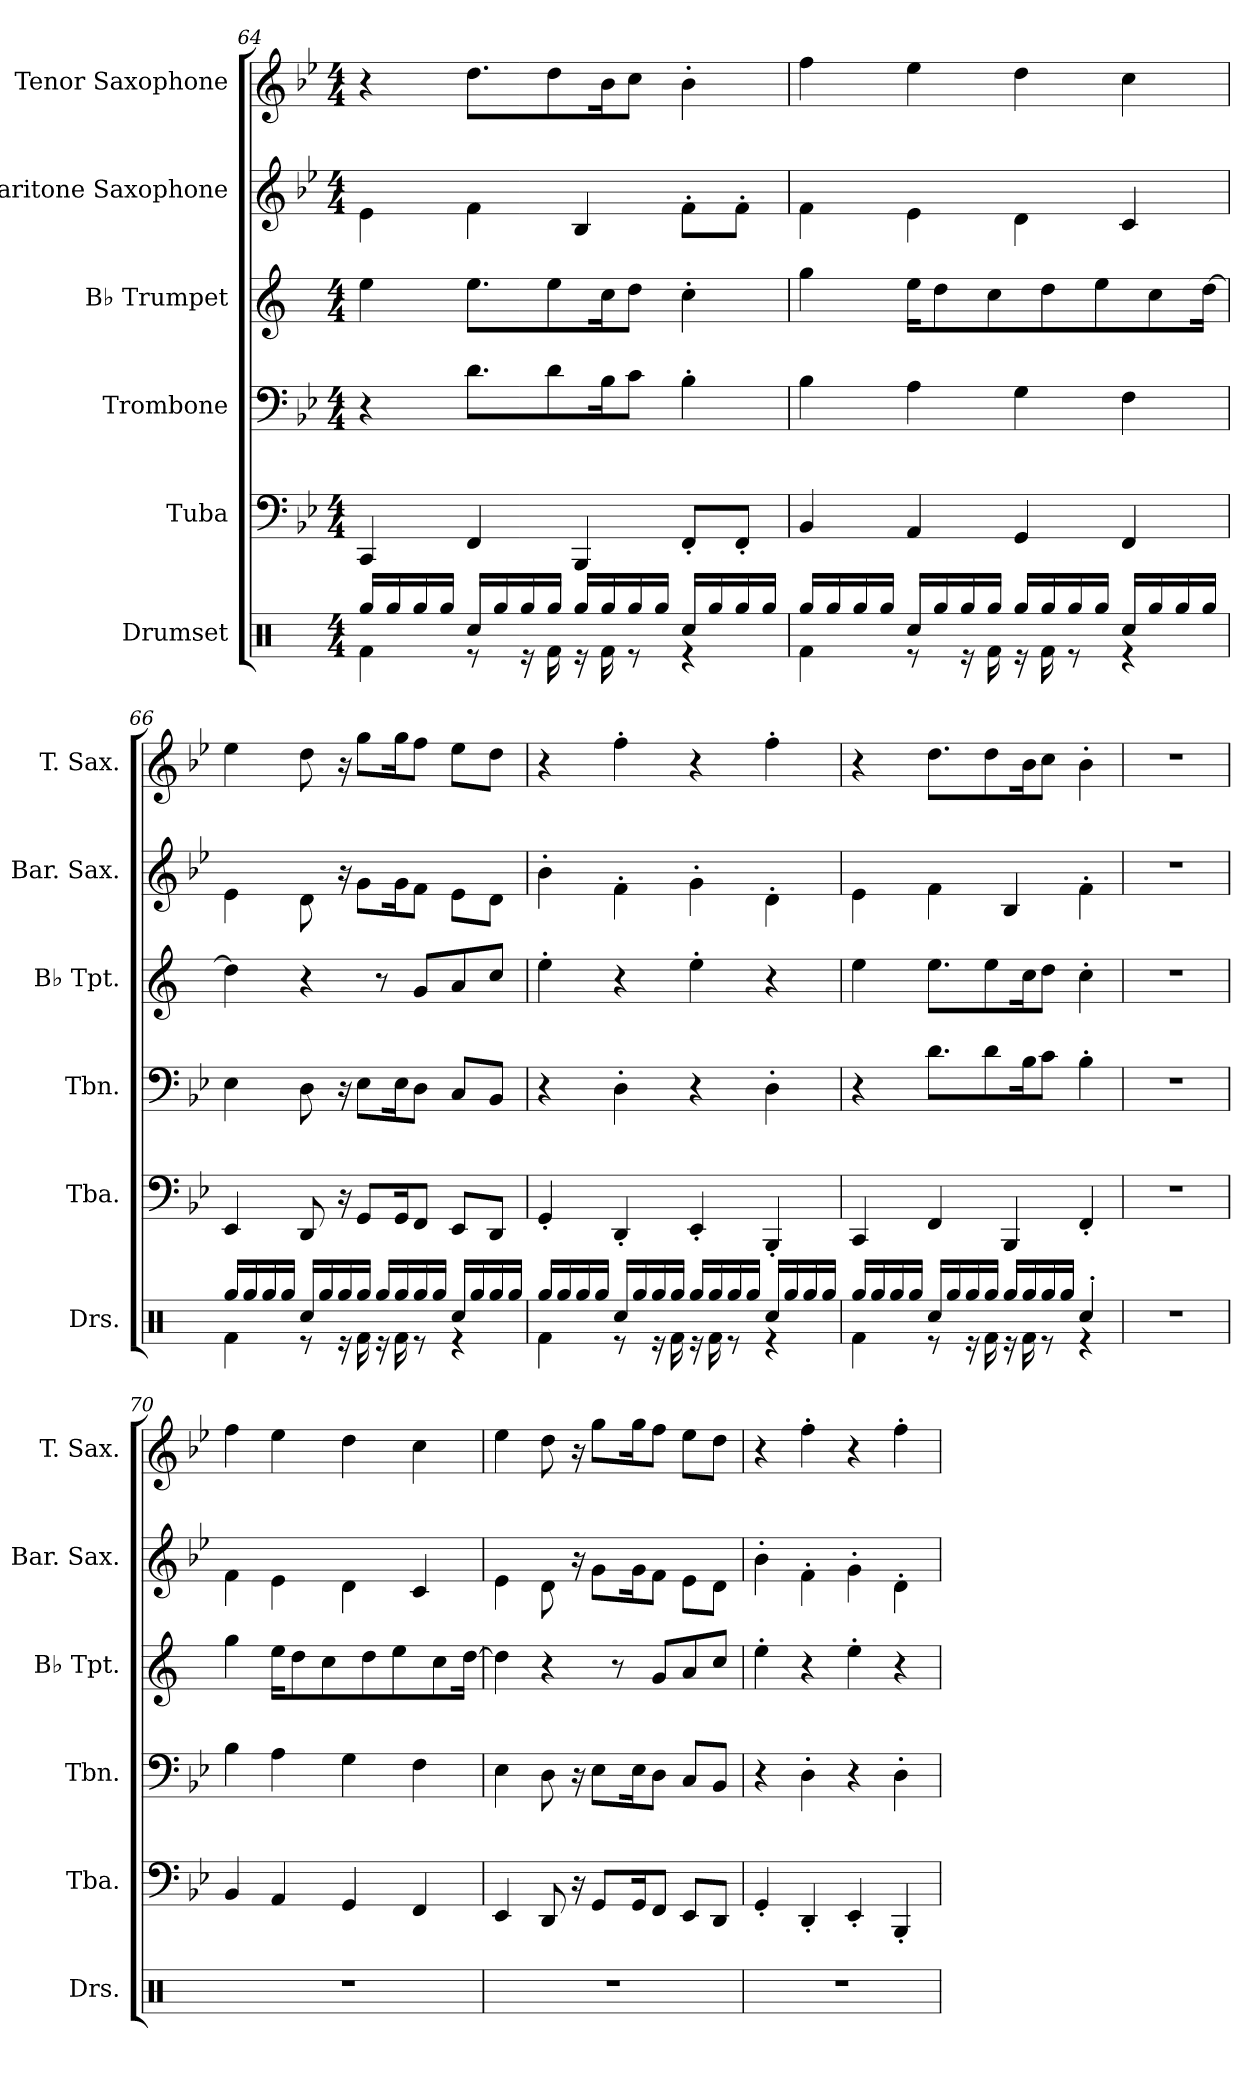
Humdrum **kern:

**kern	**kern	**kern	**kern	**kern	**kern
*part6	*part5	*part4	*part3	*part2	*part1
*staff6	*staff5	*staff4	*staff3	*staff2	*staff1
*I"Drumset	*I"Tuba	*I"Trombone	*I"B♭ Trumpet	*I"Baritone Saxophone	*I"Tenor Saxophone
*I'Drs.	*I'Tba.	*I'Tbn.	*I'B♭ Tpt.	*I'Bar. Sax.	*I'T. Sax.
*clefX	*clefF4	*clefF4	*clefG2	*clefG2	*clefG2
*	*	*	*ITrd1c2	*ITrd12c21	*ITrd8c14
*k[]	*k[b-e-]	*k[b-e-]	*k[b-e-]	*k[b-e-]	*k[b-e-]
*M4/4	*M4/4	*M4/4	*M4/4	*M4/4	*M4/4
=64	=64	=64	=64	=64	=64
*^	*	*	*	*	*
16Rgg/LL	4Rf\	4CC/	4r	4dd\	4E-\	4r
16Rgg/	.	.	.	.	.	.
16Rgg/	.	.	.	.	.	.
16Rgg/JJ	.	.	.	.	.	.
16Rcc/LL	8r	4FF/	8.d\L	8.dd\L	4F\	8.d\L
16Rgg/	.	.	.	.	.	.
16Rgg/	16r	.	.	.	.	.
16Rgg/JJ	16Rf\	.	8d\	8dd\	.	8d\
16Rgg/LL	16r	4BBB-/	.	.	4BB-/	.
16Rgg/	16Rf\	.	16B-\K	16b-\K	.	16B-\K
16Rgg/	8r	.	8c\J	8cc\J	.	8c\J
16Rgg/JJ	.	.	.	.	.	.
16Rcc/LL	4r	8FF'/L	4B-'\	4b-'\	8F'\L	4B-'\
16Rgg/	.	.	.	.	.	.
16Rgg/	.	8FF'/J	.	.	8F'\J	.
16Rgg/JJ	.	.	.	.	.	.
!!LO:LB:g=z
=65	=65	=65	=65	=65	=65	=65
16Rgg/LL	4Rf\	4BB-/	4B-\	4ff\	4F\	4f\
16Rgg/	.	.	.	.	.	.
16Rgg/	.	.	.	.	.	.
16Rgg/JJ	.	.	.	.	.	.
16Rcc/LL	8r	4AA/	4A\	16dd\KL	4E-\	4e-\
16Rgg/	.	.	.	8cc\	.	.
16Rgg/	16r	.	.	.	.	.
16Rgg/JJ	16Rf\	.	.	8b-\	.	.
16Rgg/LL	16r	4GG/	4G\	.	4D\	4d\
16Rgg/	16Rf\	.	.	8cc\	.	.
16Rgg/	8r	.	.	.	.	.
16Rgg/JJ	.	.	.	8dd\	.	.
16Rcc/LL	4r	4FF/	4F\	.	4C/	4c\
16Rgg/	.	.	.	8b-\	.	.
16Rgg/	.	.	.	.	.	.
16Rgg/JJ	.	.	.	[16cc\Jk	.	.
=66	=66	=66	=66	=66	=66	=66
16Rgg/LL	4Rf\	4EE-/	4E-\	4cc\]	4E-\	4e-\
16Rgg/	.	.	.	.	.	.
16Rgg/	.	.	.	.	.	.
16Rgg/JJ	.	.	.	.	.	.
16Rcc/LL	8r	8DD/	8D\	4r	8D\	8d\
16Rgg/	.	.	.	.	.	.
16Rgg/	16r	16r	16r	.	16r	16r
16Rgg/JJ	16Rf\	8GG/L	8E-\L	.	8G\L	8g\L
16Rgg/LL	16r	.	.	8r	.	.
16Rgg/	16Rf\	16GG/K	16E-\K	.	16G\K	16g\K
16Rgg/	8r	8FF/J	8D\J	8f/L	8F\J	8f\J
16Rgg/JJ	.	.	.	.	.	.
16Rcc/LL	4r	8EE-/L	8C/L	8g/	8E-\L	8e-\L
16Rgg/	.	.	.	.	.	.
16Rgg/	.	8DD/J	8BB-/J	8b-/J	8D\J	8d\J
16Rgg/JJ	.	.	.	.	.	.
!!LO:PB:g=z
=67	=67	=67	=67	=67	=67	=67
16Rgg/LL	4Rf\	4GG'/	4r	4dd'\	4B-'\	4r
16Rgg/	.	.	.	.	.	.
16Rgg/	.	.	.	.	.	.
16Rgg/JJ	.	.	.	.	.	.
16Rcc/LL	8r	4DD'/	4D'\	4r	4F'\	4f'\
16Rgg/	.	.	.	.	.	.
16Rgg/	16r	.	.	.	.	.
16Rgg/JJ	16Rf\	.	.	.	.	.
16Rgg/LL	16r	4EE-'/	4r	4dd'\	4G'\	4r
16Rgg/	16Rf\	.	.	.	.	.
16Rgg/	8r	.	.	.	.	.
16Rgg/JJ	.	.	.	.	.	.
16Rcc/LL	4r	4BBB-'/	4D'\	4r	4D'\	4f'\
16Rgg/	.	.	.	.	.	.
16Rgg/	.	.	.	.	.	.
16Rgg/JJ	.	.	.	.	.	.
=68	=68	=68	=68	=68	=68	=68
16Rgg/LL	4Rf\	4CC/	4r	4dd\	4E-\	4r
16Rgg/	.	.	.	.	.	.
16Rgg/	.	.	.	.	.	.
16Rgg/JJ	.	.	.	.	.	.
16Rcc/LL	8r	4FF/	8.d\L	8.dd\L	4F\	8.d\L
16Rgg/	.	.	.	.	.	.
16Rgg/	16r	.	.	.	.	.
16Rgg/JJ	16Rf\	.	8d\	8dd\	.	8d\
16Rgg/LL	16r	4BBB-/	.	.	4BB-/	.
16Rgg/	16Rf\	.	16B-\K	16b-\K	.	16B-\K
16Rgg/	8r	.	8c\J	8cc\J	.	8c\J
16Rgg/JJ	.	.	.	.	.	.
4Rcc'/	4r	4FF'/	4B-'\	4b-'\	4F'\	4B-'\
*v	*v	*	*	*	*	*
=69	=69	=69	=69	=69	=69
1r	1r	1r	1r	1r	1r
=70	=70	=70	=70	=70	=70
1r	4BB-/	4B-\	4ff\	4F\	4f\
.	4AA/	4A\	16dd\KL	4E-\	4e-\
.	.	.	8cc\	.	.
.	.	.	8b-\	.	.
.	4GG/	4G\	.	4D\	4d\
.	.	.	8cc\	.	.
.	.	.	8dd\	.	.
.	4FF/	4F\	.	4C/	4c\
.	.	.	8b-\	.	.
.	.	.	[16cc\Jk	.	.
!!LO:LB:g=z
=71	=71	=71	=71	=71	=71
1r	4EE-/	4E-\	4cc\]	4E-\	4e-\
.	8DD/	8D\	4r	8D\	8d\
.	16r	16r	.	16r	16r
.	8GG/L	8E-\L	.	8G\L	8g\L
.	.	.	8r	.	.
.	16GG/K	16E-\K	.	16G\K	16g\K
.	8FF/J	8D\J	8f/L	8F\J	8f\J
.	8EE-/L	8C/L	8g/	8E-\L	8e-\L
.	8DD/J	8BB-/J	8b-/J	8D\J	8d\J
=72	=72	=72	=72	=72	=72
1r	4GG'/	4r	4dd'\	4B-'\	4r
.	4DD'/	4D'\	4r	4F'\	4f'\
.	4EE-'/	4r	4dd'\	4G'\	4r
.	4BBB-'/	4D'\	4r	4D'\	4f'\
=	=	=	=	=	=
*-	*-	*-	*-	*-	*-
